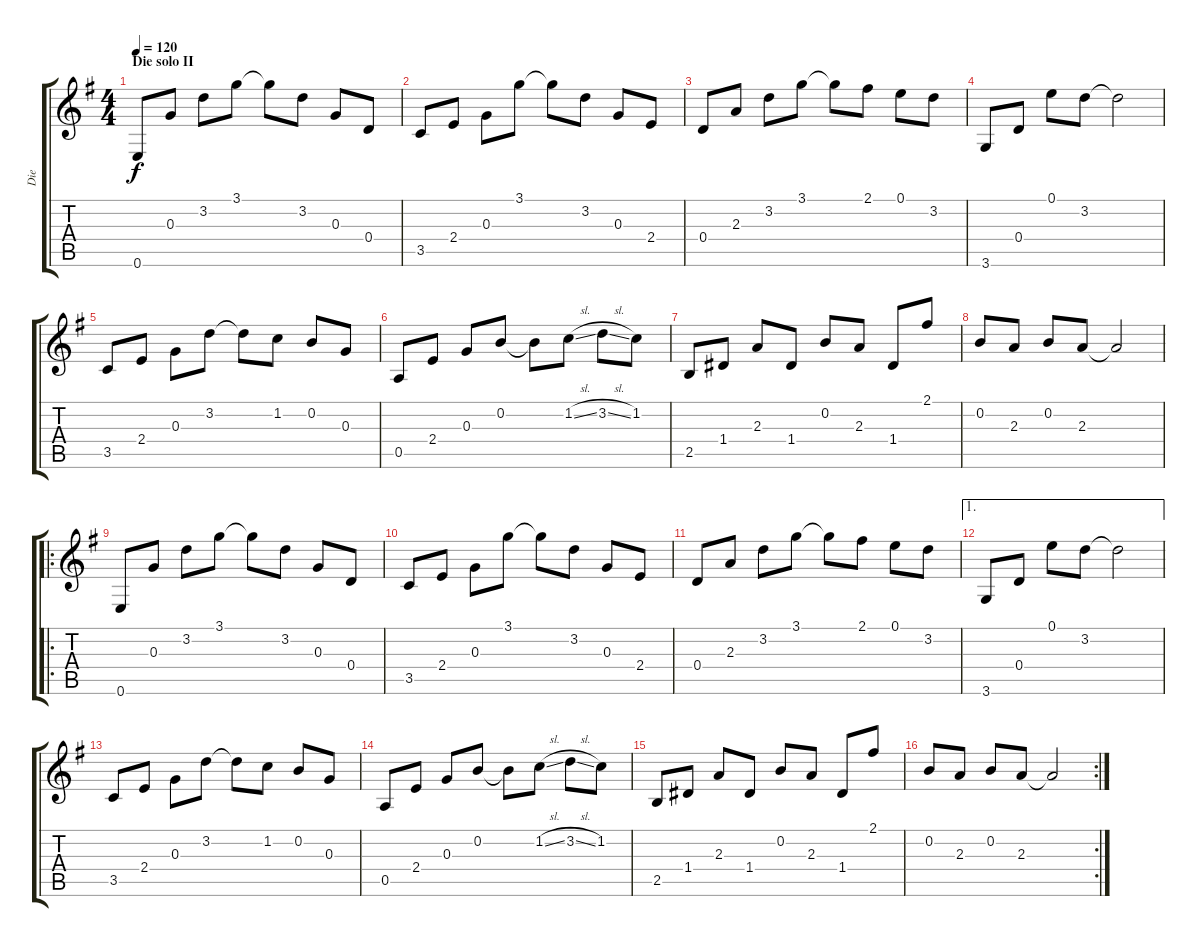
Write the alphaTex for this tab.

\track ("Die" "Die") {instrument electricguitarclean}
\staff {score tabs}
\tuning (E4 B3 G3 D3 A2 E2) {hide}
\ts (4 4)
\section ("" "Die solo II")
\tempo 120
\clef g2
\ks g
0.6.8{dy f instrument electricguitarclean} 0.3.8 3.2.8 3.1.8 3.1{t}.8 3.2.8 0.3.8 0.4.8 |
3.5.8 2.4.8 0.3.8 3.1.8 3.1{t}.8 3.2.8 0.3.8 2.4.8 |
0.4.8 2.3.8 3.2.8 3.1.8 3.1{t}.8 2.1.8 0.1.8 3.2.8 |
3.6.8 0.4.8 0.1.8 3.2.8 3.2{t}.2 |
3.5.8 2.4.8 0.3.8 3.2.8 3.2{t}.8 1.2.8 0.2.8 0.3.8 |
0.5.8 2.4.8 0.3.8 0.2.8 0.2{t}.8 1.2{sl}.8 3.2{sl}.8 1.2.8 |
2.5.8 1.4.8 2.3.8 1.4.8 0.2.8 2.3.8 1.4.8 2.1.8 |
0.2.8 2.3.8 0.2.8 2.3.8 2.3{t}.2 |
\ro
0.6.8 0.3.8 3.2.8 3.1.8 3.1{t}.8 3.2.8 0.3.8 0.4.8 |
3.5.8 2.4.8 0.3.8 3.1.8 3.1{t}.8 3.2.8 0.3.8 2.4.8 |
0.4.8 2.3.8 3.2.8 3.1.8 3.1{t}.8 2.1.8 0.1.8 3.2.8 |
\ae 1
3.6.8 0.4.8 0.1.8 3.2.8 3.2{t}.2 |
3.5.8 2.4.8 0.3.8 3.2.8 3.2{t}.8 1.2.8 0.2.8 0.3.8 |
0.5.8 2.4.8 0.3.8 0.2.8 0.2{t}.8 1.2{sl}.8 3.2{sl}.8 1.2.8 |
2.5.8 1.4.8 2.3.8 1.4.8 0.2.8 2.3.8 1.4.8 2.1.8 |
\rc 2
0.2.8 2.3.8 0.2.8 2.3.8 2.3{t}.2
